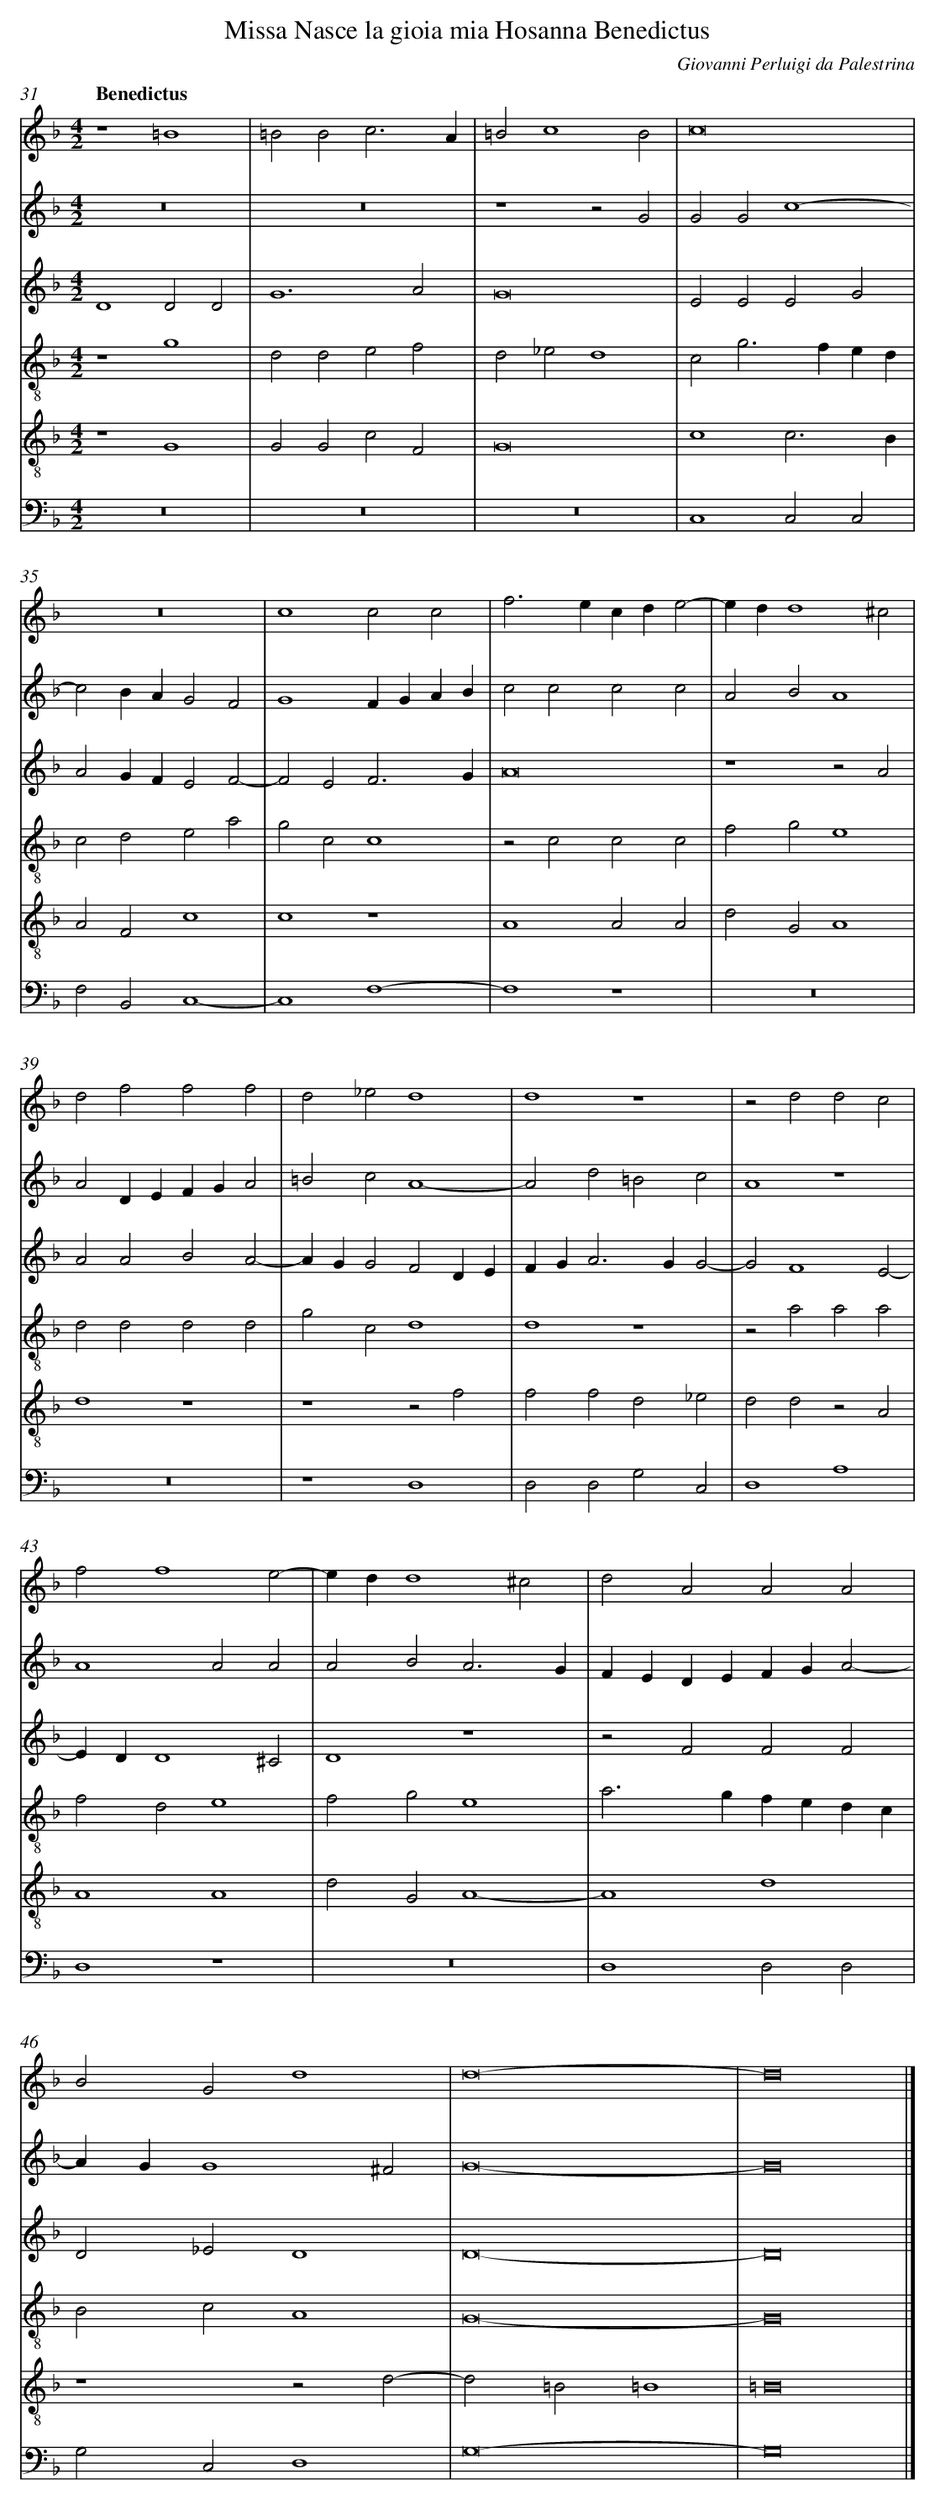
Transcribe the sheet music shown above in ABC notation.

X:1
T: Missa Nasce la gioia mia Hosanna Benedictus
C: Giovanni Perluigi da Palestrina
L: 1/4
M: 4/2
Q: "Benedictus"
V: 1 clef=treble
V: 2 clef=treble
V: 3 clef=treble
V: 4 clef=treble-8
V: 5 clef=treble-8
V: 6 clef=bass
K: F
[V:1] z4=B4 |
[V:2] z8 |
[V:3] D4D2D2 |
[V:4] z4g4 |
[V:5] z4G4 |
[V:6] z8 |
[V:1] =B2B2c3A |
[V:2] z8 |
[V:3] G6A2 |
[V:4] d2d2e2f2 |
[V:5] G2G2c2F2 |
[V:6] z8 |
[V:1] =B2c4B2 |
[V:2] z4z2G2 |
[V:3] G8 |
[V:4] d2_e2d4 |
[V:5] G8 |
[V:6] z8 |
[V:1] c8 |
[V:2] G2G2c4- |
[V:3] E2E2E2G2 |
[V:4] c2g2>f2ed |
[V:5] c4c3B |
[V:6] C,4C,2C,2 |
[V:1] z8 |
[V:2] c2BAG2F2 |
[V:3] A2GFE2F2- |
[V:4] c2d2e2a2 |
[V:5] A2F2c4 |
[V:6] F,2B,,2C,4- |
[V:1] c4c2c2 |
[V:2] G4FGAB |
[V:3] F2E2F3G |
[V:4] g2c2c4 |
[V:5] c4z4 |
[V:6] C,4F,4- |
[V:1] f2>e2cde2- |
[V:2] c2c2c2c2 |
[V:3] A8 |
[V:4] z2c2c2c2 |
[V:5] A4A2A2 |
[V:6] F,4z4 |
[V:1] edd4^c2 |
[V:2] A2B2A4 |
[V:3] z4z2A2 |
[V:4] f2g2e4 |
[V:5] d2G2A4 |
[V:6] z8 |
[V:1] d2f2f2f2 |
[V:2] A2DEFGA2 |
[V:3] A2A2B2A2- |
[V:4] d2d2d2d2 |
[V:5] d4z4 |
[V:6] z8 |
[V:1] d2_e2d4 |
[V:2] =B2c2A4- |
[V:3] AGG2F2DE |
[V:4] g2c2d4 |
[V:5] z4z2f2 |
[V:6] z4D,4 |
[V:1] d4z4 |
[V:2] A2d2=B2c2 |
[V:3] FG2<A2GG2- |
[V:4] d4z4 |
[V:5] f2f2d2_e2 |
[V:6] D,2D,2G,2C,2 |
[V:1] z2d2d2c2 |
[V:2] A4z4 |
[V:3] G2F4E2- |
[V:4] z2a2a2a2 |
[V:5] d2d2z2A2 |
[V:6] D,4A,4 |
[V:1] f2f4e2- |
[V:2] A4A2A2 |
[V:3] EDD4^C2 |
[V:4] f2d2e4 |
[V:5] A4A4 |
[V:6] D,4z4 |
[V:1] edd4^c2 |
[V:2] A2B2A3G |
[V:3] D4z4 |
[V:4] f2g2e4 |
[V:5] d2G2A4- |
[V:6] z8 |
[V:1] d2A2A2A2 |
[V:2] FEDEFGA2- |
[V:3] z2F2F2F2 |
[V:4] a2>g2fedc |
[V:5] A4d4 |
[V:6] D,4D,2D,2 |
[V:1] B2G2d4 |
[V:2] AGG4^F2 |
[V:3] D2_E2D4 |
[V:4] B2c2A4 |
[V:5] z4z2d2- |
[V:6] G,2C,2D,4 |
[V:1] d8- |
[V:2] G8- |
[V:3] D8- |
[V:4] G8- |
[V:5] d2=B2=B4 |
[V:6] G,8- |
[V:1] d8 |]
[V:2] G8 |]
[V:3] D8 |]
[V:4] G8 |]
[V:5] =B8 |]
[V:6] G,8 |]
